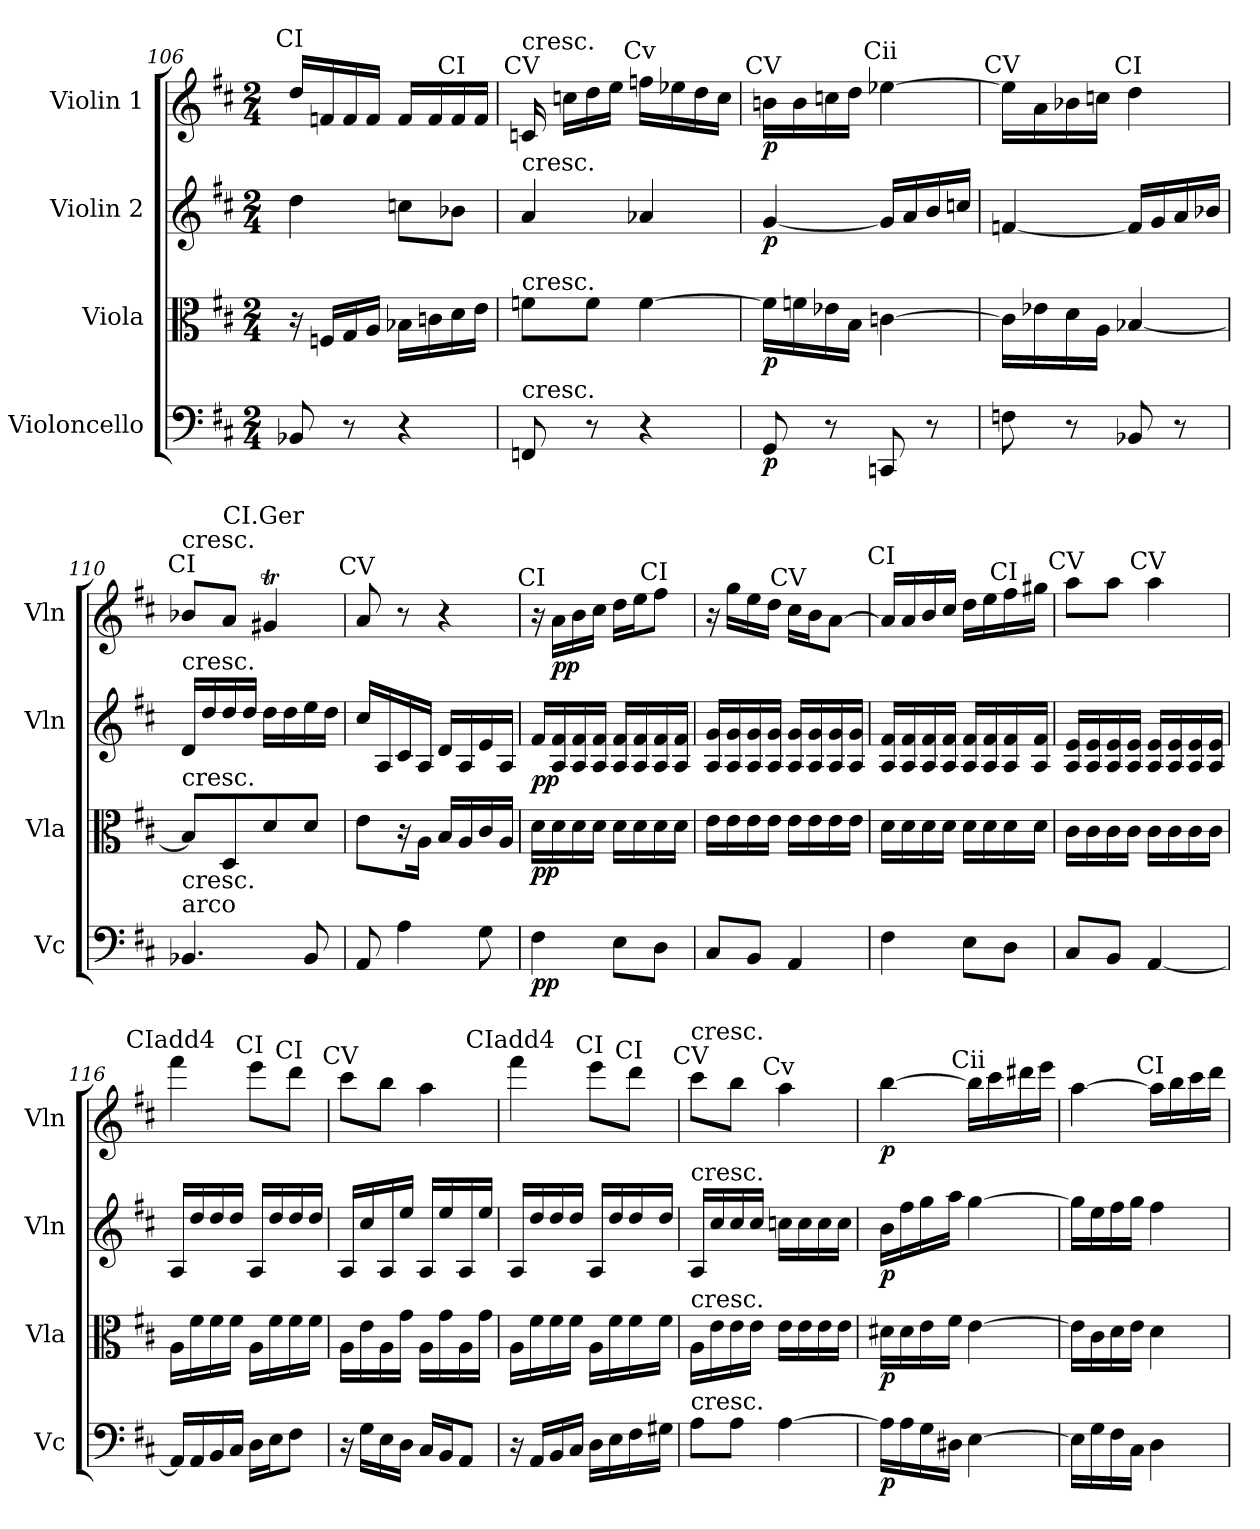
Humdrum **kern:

**kern	**dynam	**kern	**dynam	**kern	**dynam	**kern	**dynam
*part4	*part4	*part3	*part3	*part2	*part2	*part1	*part1
*staff4	*staff4	*staff3	*staff3	*staff2	*staff2	*staff1	*staff1
*I"Violoncello	*	*I"Viola	*	*I"Violin 2	*	*I"Violin 1	*
*I'Vc	*	*I'Vla	*	*I'Vln	*	*I'Vln	*
*clefF4	*	*clefC3	*	*clefG2	*	*clefG2	*
*k[f#c#]	*	*k[f#c#]	*	*k[f#c#]	*	*k[f#c#]	*
*D:	*	*D:	*	*D:	*	*D:	*
*M2/4	*	*M2/4	*	*M2/4	*	*M2/4	*
=106	=106	=106	=106	=106	=106	=106	=106
!	!	!	!	!	!	!LO:TX:a:cj:t=CI	!
8BB-X/	.	16r	.	4dd\	.	16dd/LL	.
.	.	16Fn/LL	.	.	.	16fn/	.
8r	.	16G/	.	.	.	16f/	.
.	.	16A/JJ	.	.	.	16f/JJ	.
4r	.	16B-X\LL	.	8ccn\L	.	16f/LL	.
.	.	16cn\	.	.	.	16f/	.
!	!	!	!	!	!	!LO:TX:a:cj:t=CI	!
.	.	16d\	.	8b-X\J	.	16f/	.
.	.	16e\JJ	.	.	.	16f/JJ	.
!!LO:LB:g=z
=107	=107	=107	=107	=107	=107	=107	=107
!	!	!	!	!	!	!LO:TX:a:cj:t=CV	!
!	!	!	!	!	!	!LO:TX:a:t=cresc.	!
!	!	!	!	!LO:TX:a:t=cresc.	!	!	!
!	!	!LO:TX:a:t=cresc.	!	!	!	!	!
!LO:TX:a:t=cresc.	!	!	!	!	!	!	!
8FFn/	.	8fn\L	.	4a/	.	16cn/	.
.	.	.	.	.	.	16ccn\LL	.
8r	.	8f\J	.	.	.	16dd\	.
.	.	.	.	.	.	16ee\JJ	.
!	!	!	!	!	!	!LO:TX:a:cj:t=Cv	!
4r	.	[4f\	.	4a-X/	.	16ffn\LL	.
.	.	.	.	.	.	16ee-X\	.
.	.	.	.	.	.	16dd\	.
.	.	.	.	.	.	16cc\JJ	.
=108	=108	=108	=108	=108	=108	=108	=108
!	!	!	!	!	!	!LO:TX:a:cj:t=CV	!
!	!LO:DY:b	!	!LO:DY:b	!	!LO:DY:b	!	!LO:DY:b
8GG/	p	16f\LL]	p	[4g/	p	16bn\LL	p
.	.	16fn\	.	.	.	16b\	.
8r	.	16e-X\	.	.	.	16ccn\	.
.	.	16B\JJ	.	.	.	16dd\JJ	.
!	!	!	!	!	!	!LO:TX:a:cj:t=Cii	!
8CCn/	.	[4cn\	.	16g/LL]	.	[4ee-X\	.
.	.	.	.	16a/	.	.	.
8r	.	.	.	16b/	.	.	.
.	.	.	.	16ccn/JJ	.	.	.
=109	=109	=109	=109	=109	=109	=109	=109
!	!	!	!	!	!	!LO:TX:a:cj:t=CV	!
8Fn\	.	16c\LL]	.	[4fn/	.	16ee-\LL]	.
.	.	16e-X\	.	.	.	16a\	.
8r	.	16d\	.	.	.	16b-X\	.
.	.	16A\JJ	.	.	.	16ccn\JJ	.
!	!	!	!	!	!	!LO:TX:a:cj:t=CI	!
8BB-X/	.	[4B-X/	.	16f/LL]	.	4dd\	.
.	.	.	.	16g/	.	.	.
8r	.	.	.	16a/	.	.	.
.	.	.	.	16b-X/JJ	.	.	.
!!LO:PB:g=z
=110	=110	=110	=110	=110	=110	=110	=110
!	!	!	!	!	!	!LO:TX:a:cj:t=CI	!
!	!	!	!	!	!	!LO:TX:a:t=cresc.	!
!	!	!	!	!LO:TX:a:t=cresc.	!	!	!
!	!	!LO:TX:a:t=cresc.	!	!	!	!	!
!LO:TX:a:t=arco	!	!	!	!	!	!	!
!LO:TX:a:t=cresc.	!	!	!	!	!	!	!
4.BB-X/	.	8B-/L]	.	16d/LL	.	8b-X/L	.
.	.	.	.	16dd/	.	.	.
.	.	8D/	.	16dd/	.	8a/J	.
.	.	.	.	16dd/JJ	.	.	.
!	!	!	!	!	!	!LO:TX:a:cj:t=CI.Ger	!
.	.	8d/	.	16dd\LL	.	4g#Xt/	.
.	.	.	.	16dd\	.	.	.
8BB-/	.	8d/J	.	16ee\	.	.	.
.	.	.	.	16dd\JJ	.	.	.
!!LO:LB:g=z
=111	=111	=111	=111	=111	=111	=111	=111
!	!	!	!	!	!	!LO:TX:a:cj:t=CV	!
8AA/	.	8e\L	.	16cc#/LL	.	8a/	.
.	.	.	.	16A/	.	.	.
4A\	.	16r	.	16c#/	.	8r	.
.	.	16A\Jk	.	16A/JJ	.	.	.
.	.	16B/LL	.	16d/LL	.	4r	.
.	.	16A/	.	16A/	.	.	.
8G\	.	16c#/	.	16e/	.	.	.
.	.	16A/JJ	.	16A/JJ	.	.	.
=112	=112	=112	=112	=112	=112	=112	=112
!	!	!	!	!	!	!LO:TX:a:cj:t=CI	!
!	!LO:DY:b	!	!LO:DY:b	!	!LO:DY:b	!	!
4F#\	pp	16d\LL	pp	16f#/LL	pp	16r	.
!	!	!	!	!	!	!	!LO:DY:b
.	.	16d\	.	16A/ 16f#/	.	16a\LL	pp
.	.	16d\	.	16A/ 16f#/	.	16b\	.
.	.	16d\JJ	.	16A/ 16f#/JJ	.	16cc#\JJ	.
8E\L	.	16d\LL	.	16A/ 16f#/LL	.	16dd\LL	.
.	.	16d\	.	16A/ 16f#/	.	16ee\J	.
!	!	!	!	!	!	!LO:TX:a:cj:t=CI	!
8D\J	.	16d\	.	16A/ 16f#/	.	8ff#\J	.
.	.	16d\JJ	.	16A/ 16f#/JJ	.	.	.
=113	=113	=113	=113	=113	=113	=113	=113
8C#/L	.	16e\LL	.	16A/ 16g/LL	.	16r	.
.	.	16e\	.	16A/ 16g/	.	16gg\LL	.
8BB/J	.	16e\	.	16A/ 16g/	.	16ee\	.
.	.	16e\JJ	.	16A/ 16g/JJ	.	16dd\JJ	.
!	!	!	!	!	!	!LO:TX:a:cj:t=CV	!
4AA/	.	16e\LL	.	16A/ 16g/LL	.	16cc#\LL	.
.	.	16e\	.	16A/ 16g/	.	16b\J	.
.	.	16e\	.	16A/ 16g/	.	[8a\J	.
.	.	16e\JJ	.	16A/ 16g/JJ	.	.	.
!!LO:PB:g=z
=114	=114	=114	=114	=114	=114	=114	=114
!	!	!	!	!	!	!LO:TX:a:cj:t=CI	!
4F#\	.	16d\LL	.	16A/ 16f#/LL	.	16a/LL]	.
.	.	16d\	.	16A/ 16f#/	.	16a/	.
.	.	16d\	.	16A/ 16f#/	.	16b/	.
.	.	16d\JJ	.	16A/ 16f#/JJ	.	16cc#/JJ	.
8E\L	.	16d\LL	.	16A/ 16f#/LL	.	16dd\LL	.
.	.	16d\	.	16A/ 16f#/	.	16ee\	.
!	!	!	!	!	!	!LO:TX:a:cj:t=CI	!
8D\J	.	16d\	.	16A/ 16f#/	.	16ff#\	.
.	.	16d\JJ	.	16A/ 16f#/JJ	.	16gg#X\JJ	.
!!LO:PB:g=z
=115	=115	=115	=115	=115	=115	=115	=115
!	!	!	!	!	!	!LO:TX:a:cj:t=CV	!
8C#/L	.	16c#\LL	.	16A/ 16e/LL	.	8aa\L	.
.	.	16c#\	.	16A/ 16e/	.	.	.
8BB/J	.	16c#\	.	16A/ 16e/	.	8aa\J	.
.	.	16c#\JJ	.	16A/ 16e/JJ	.	.	.
!	!	!	!	!	!	!LO:TX:a:cj:t=CV	!
[4AA/	.	16c#\LL	.	16A/ 16e/LL	.	4aa\	.
.	.	16c#\	.	16A/ 16e/	.	.	.
.	.	16c#\	.	16A/ 16e/	.	.	.
.	.	16c#\JJ	.	16A/ 16e/JJ	.	.	.
=116	=116	=116	=116	=116	=116	=116	=116
!	!	!	!	!	!	!LO:TX:a:cj:t=CIadd4	!
16AA/LL]	.	16A\LL	.	16A/LL	.	4fff#\	.
16AA/	.	16f#\	.	16dd/	.	.	.
16BB/	.	16f#\	.	16dd/	.	.	.
16C#/JJ	.	16f#\JJ	.	16dd/JJ	.	.	.
!	!	!	!	!	!	!LO:TX:a:cj:t=CI	!
16D\LL	.	16A\LL	.	16A/LL	.	8eee\L	.
16E\J	.	16f#\	.	16dd/	.	.	.
!	!	!	!	!	!	!LO:TX:a:cj:t=CI	!
8F#\J	.	16f#\	.	16dd/	.	8ddd\J	.
.	.	16f#\JJ	.	16dd/JJ	.	.	.
=117	=117	=117	=117	=117	=117	=117	=117
!	!	!	!	!	!	!LO:TX:a:cj:t=CV	!
16r	.	16A\LL	.	16A/LL	.	8ccc#\L	.
16G\LL	.	16e\	.	16cc#/	.	.	.
16E\	.	16A\	.	16A/	.	8bb\J	.
16D\JJ	.	16g\JJ	.	16ee/JJ	.	.	.
16C#/LL	.	16A\LL	.	16A/LL	.	4aa\	.
16BB/J	.	16g\	.	16ee/	.	.	.
8AA/J	.	16A\	.	16A/	.	.	.
.	.	16g\JJ	.	16ee/JJ	.	.	.
=118	=118	=118	=118	=118	=118	=118	=118
!	!	!	!	!	!	!LO:TX:a:cj:t=CIadd4	!
16r	.	16A\LL	.	16A/LL	.	4fff#\	.
16AA/LL	.	16f#\	.	16dd/	.	.	.
16BB/	.	16f#\	.	16dd/	.	.	.
16C#/JJ	.	16f#\JJ	.	16dd/JJ	.	.	.
!	!	!	!	!	!	!LO:TX:a:cj:t=CI	!
16D\LL	.	16A\LL	.	16A/LL	.	8eee\L	.
16E\	.	16f#\	.	16dd/	.	.	.
!	!	!	!	!	!	!LO:TX:a:cj:t=CI	!
16F#\	.	16f#\	.	16dd/	.	8ddd\J	.
16G#X\JJ	.	16f#\JJ	.	16dd/JJ	.	.	.
!!LO:LB:g=z
=119	=119	=119	=119	=119	=119	=119	=119
!	!	!	!	!	!	!LO:TX:a:cj:t=CV	!
!	!	!	!	!	!	!LO:TX:a:t=cresc.	!
!	!	!	!	!LO:TX:a:t=cresc.	!	!	!
!	!	!LO:TX:a:t=cresc.	!	!	!	!	!
!LO:TX:a:t=cresc.	!	!	!	!	!	!	!
8A\L	.	16A\LL	.	16A/LL	.	8ccc#\L	.
.	.	16e\	.	16cc#/	.	.	.
8A\J	.	16e\	.	16cc#/	.	8bb\J	.
.	.	16e\JJ	.	16cc#/JJ	.	.	.
!	!	!	!	!	!	!LO:TX:a:cj:t=Cv	!
[4A\	.	16e\LL	.	16ccn\LL	.	4aa\	.
.	.	16e\	.	16cc\	.	.	.
.	.	16e\	.	16cc\	.	.	.
.	.	16e\JJ	.	16cc\JJ	.	.	.
=120	=120	=120	=120	=120	=120	=120	=120
!	!LO:DY:b	!	!LO:DY:b	!	!LO:DY:b	!	!LO:DY:b
16A\LL]	p	16d#X\LL	p	16b\LL	p	[4bb\	p
16A\	.	16d#\	.	16ff#\	.	.	.
16G\	.	16e\	.	16gg\	.	.	.
16D#X\JJ	.	16f#\JJ	.	16aa\JJ	.	.	.
!	!	!	!	!	!	!LO:TX:a:cj:t=Cii	!
[4E\	.	[4e\	.	[4gg\	.	16bb\LL]	.
.	.	.	.	.	.	16ccc#\	.
.	.	.	.	.	.	16ddd#X\	.
.	.	.	.	.	.	16eee\JJ	.
=121	=121	=121	=121	=121	=121	=121	=121
16E\LL]	.	16e\LL]	.	16gg\LL]	.	[4aa\	.
16G\	.	16c#\	.	16ee\	.	.	.
16F#\	.	16d\	.	16ff#\	.	.	.
16C#\JJ	.	16e\JJ	.	16gg\JJ	.	.	.
!	!	!	!	!	!	!LO:TX:a:cj:t=CI	!
4D\	.	4d\	.	4ff#\	.	16aa\LL]	.
.	.	.	.	.	.	16bb\	.
.	.	.	.	.	.	16ccc#\	.
.	.	.	.	.	.	16ddd\JJ	.
=	=	=	=	=	=	=	=
*-	*-	*-	*-	*-	*-	*-	*-
